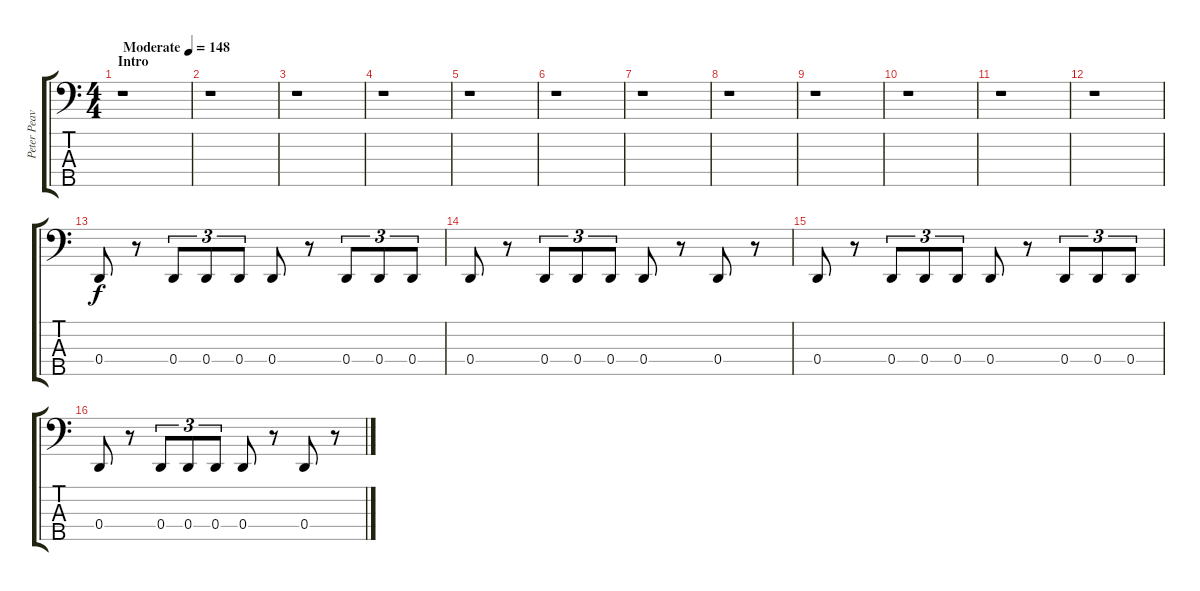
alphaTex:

\track ("Peter Peavey Wagner" "Peter Peav") {instrument electricbasspick}
\staff {score tabs}
\tuning (F2 C2 G1 D1 A0) {hide}
\ts (4 4)
\section ("" "Intro")
\tempo (148 "Moderate")
\clef f4
\ks c
r.1{dy f instrument electricbasspick} |
r.1 |
r.1 |
r.1 |
r.1 |
r.1 |
r.1 |
r.1 |
r.1 |
r.1 |
r.1 |
r.1 |
0.4.8{instrument electricbassfinger} r.8 0.4.8{tu (3 2)} 0.4.8{tu (3 2)} 0.4.8{tu (3 2)} 0.4.8 r.8 0.4.8{tu (3 2)} 0.4.8{tu (3 2)} 0.4.8{tu (3 2)} |
0.4.8 r.8 0.4.8{tu (3 2)} 0.4.8{tu (3 2)} 0.4.8{tu (3 2)} 0.4.8 r.8 0.4.8 r.8 |
0.4.8 r.8 0.4.8{tu (3 2)} 0.4.8{tu (3 2)} 0.4.8{tu (3 2)} 0.4.8 r.8 0.4.8{tu (3 2)} 0.4.8{tu (3 2)} 0.4.8{tu (3 2)} |
0.4.8 r.8 0.4.8{tu (3 2)} 0.4.8{tu (3 2)} 0.4.8{tu (3 2)} 0.4.8 r.8 0.4.8 r.8
